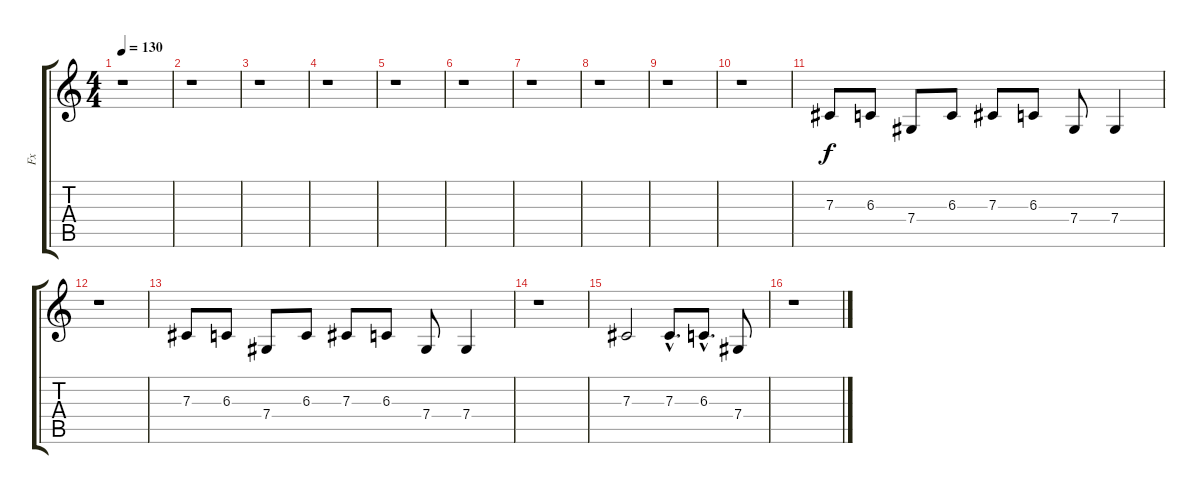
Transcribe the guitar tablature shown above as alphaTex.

\track ("Fx" "Fx") {instrument fx1rain}
\staff {score tabs}
\tuning (Eb4 Bb3 Gb3 Db3 Ab2 Eb2) {hide}
\ts (4 4)
\tempo 130
\clef g2
\ks c
r.1{dy f} |
r.1 |
r.1 |
r.1 |
r.1 |
r.1 |
r.1 |
r.1 |
r.1 |
r.1 |
7.3.8 6.3.8 7.4.8 6.3.8 7.3.8 6.3.8 7.4.8 7.4.4 |
r.1 |
7.3.8 6.3.8 7.4.8 6.3.8 7.3.8 6.3.8 7.4.8 7.4.4 |
r.1 |
7.3.2 7.3{hac}.8{d} 6.3{hac}.8{d} 7.4.8 |
r.1
